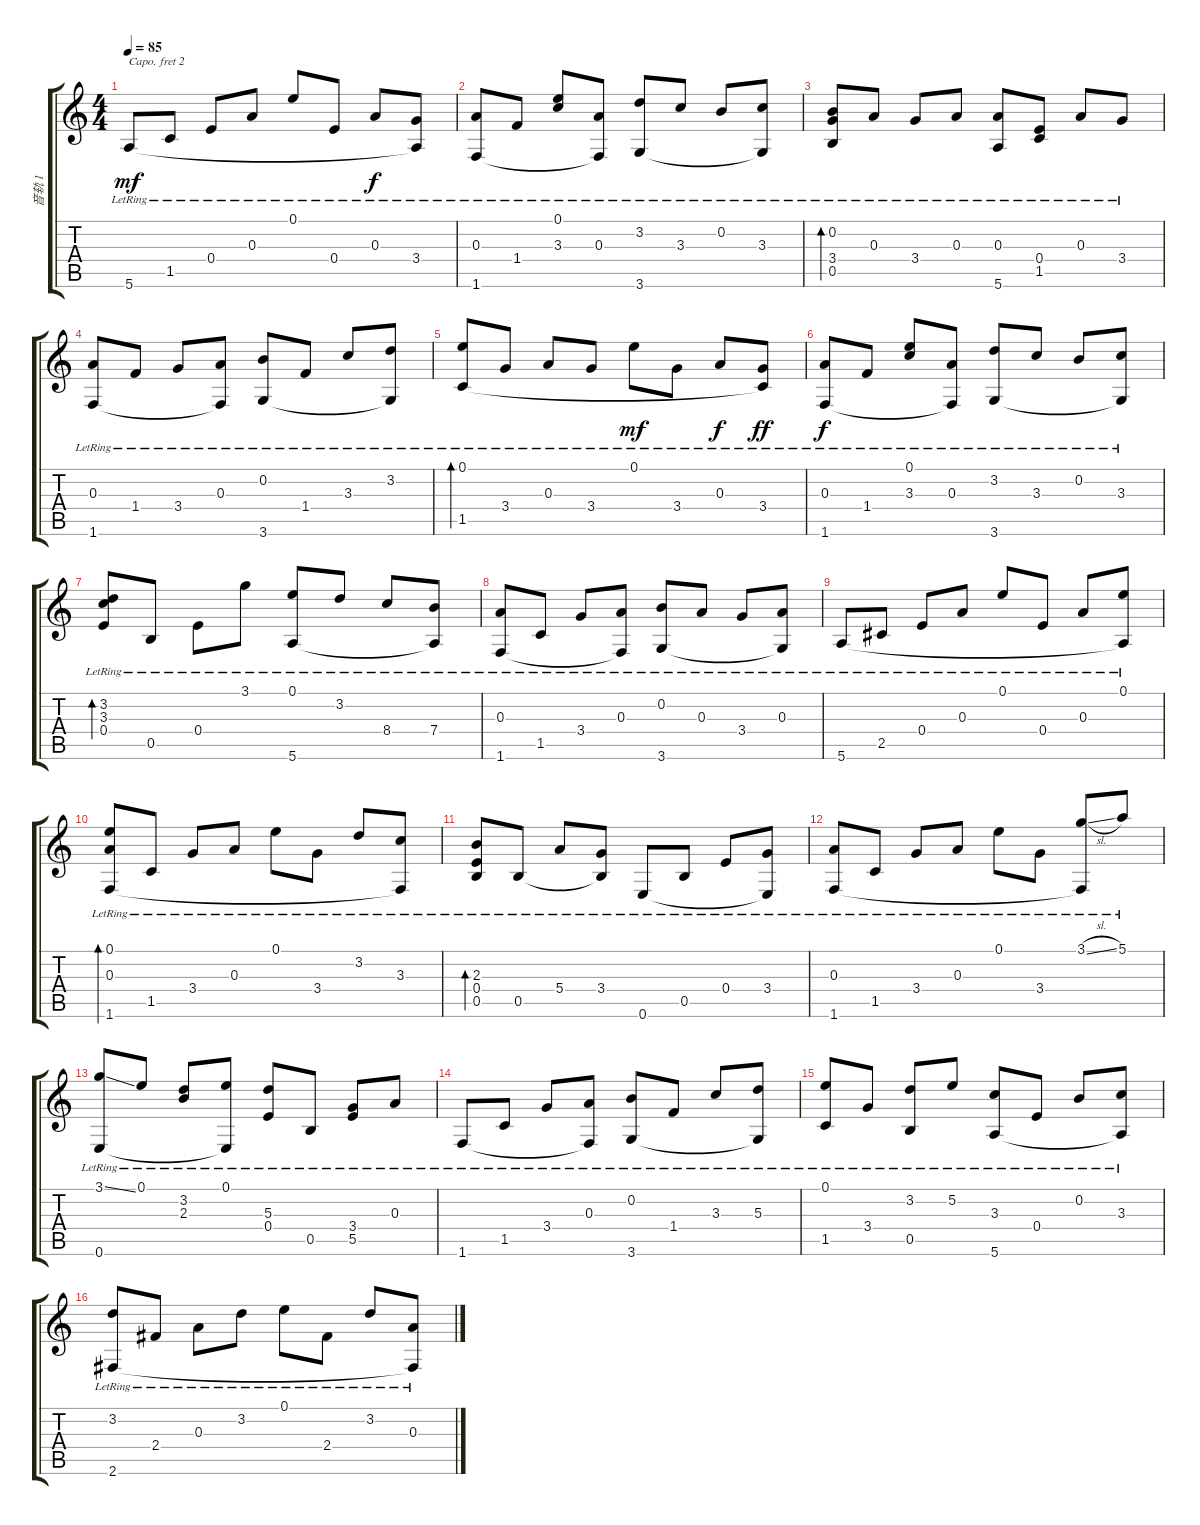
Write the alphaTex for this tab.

\track ("音轨 1" "音轨 1") {instrument acousticguitarsteel}
\staff {score tabs}
\capo 2
\tuning (D4 A3 G3 D3 A2 D2) {hide}
\ts (4 4)
\tempo 85
\clef g2
\ks c
5.6{lr}.8{dy mf} 1.5{lr}.8 0.4{lr}.8 0.3{lr}.8 0.1{lr}.8 0.4{lr}.8 0.3{lr}.8{dy f} (3.4{lr} 5.6{t}).8 |
(0.3{lr} 1.6{lr}).8 1.4{lr}.8 (0.1{lr} 3.3{lr}).8 (0.3{lr} 1.6{t}).8 (3.2{lr} 3.6{lr}).8 3.3{lr}.8 0.2{lr}.8 (3.3{lr} 3.6{t}).8 |
(0.2{lr} 3.4{lr} 0.5{lr}).8{bd 240} 0.3{lr}.8 3.4{lr}.8 0.3{lr}.8 (0.3{lr} 5.6{lr}).8 (0.4{lr} 1.5{lr}).8 0.3{lr}.8 3.4{lr}.8 |
(0.3{lr} 1.6{lr}).8 1.4{lr}.8 3.4{lr}.8 (0.3{lr} 1.6{t}).8 (0.2{lr} 3.6{lr}).8 1.4{lr}.8 3.3{lr}.8 (3.2{lr} 3.6{t}).8 |
(0.1{lr} 1.5{lr}).8{bd 240} 3.4{lr}.8 0.3{lr}.8 3.4{lr}.8 0.1{lr}.8{dy mf} 3.4{lr}.8 0.3{lr}.8{dy f} (3.4{lr} 1.5{t}).8{dy ff} |
(0.3{lr} 1.6{lr}).8{dy f} 1.4{lr}.8 (0.1{lr} 3.3{lr}).8 (0.3{lr} 1.6{t}).8 (3.2{lr} 3.6{lr}).8 3.3{lr}.8 0.2{lr}.8 (3.3{lr} 3.6{t}).8 |
(3.2{lr} 3.3{lr} 0.4{lr}).8{bd 240} 0.5{lr}.8 0.4{lr}.8 3.1{lr}.8 (0.1{lr} 5.6{lr}).8 3.2{lr}.8 8.4{lr}.8 (7.4{lr} 5.6{t}).8 |
(0.3{lr} 1.6{lr}).8 1.5{lr}.8 3.4{lr}.8 (0.3{lr} 1.6{t}).8 (0.2{lr} 3.6{lr}).8 0.3{lr}.8 3.4{lr}.8 (0.3{lr} 3.6{t}).8 |
5.6{lr}.8 2.5{lr}.8 0.4{lr}.8 0.3{lr}.8 0.1{lr}.8 0.4{lr}.8 0.3{lr}.8 (0.1{lr} 5.6{t}).8 |
(0.1{lr} 0.3{lr} 1.6{lr}).8{bd 240} 1.5{lr}.8 3.4{lr}.8 0.3{lr}.8 0.1{lr}.8 3.4{lr}.8 3.2{lr}.8 (3.3{lr} 1.6{t}).8 |
(2.3{lr} 0.4{lr} 0.5{lr}).8{bd 240} 0.5{lr}.8 5.4{lr}.8 (3.4{lr} 0.5{t}).8 0.6{lr}.8 0.5{lr}.8 0.4{lr}.8 (3.4{lr} 0.6{t}).8 |
(0.3{lr} 1.6{lr}).8 1.5{lr}.8 3.4{lr}.8 0.3{lr}.8 0.1{lr}.8 3.4{lr}.8 (3.1{sl lr} 1.6{t}).8 5.1{lr}.8 |
(3.1{ss lr} 0.6{lr}).8 0.1{lr}.8 (3.2{lr} 2.3{lr}).8 (0.1{lr} 0.6{t}).8 (5.3{lr} 0.4{lr}).8 0.5{lr}.8 (3.4{lr} 5.5{lr}).8 0.3{lr}.8 |
1.6{lr}.8 1.5{lr}.8 3.4{lr}.8 (0.3{lr} 1.6{t}).8 (0.2{lr} 3.6{lr}).8 1.4{lr}.8 3.3{lr}.8 (5.3{lr} 3.6{t}).8 |
(0.1{lr} 1.5{lr}).8 3.4{lr}.8 (3.2{lr} 0.5{lr}).8 5.2{lr}.8 (3.3{lr} 5.6{lr}).8 0.4{lr}.8 0.2{lr}.8 (3.3{lr} 5.6{t}).8 |
(3.2{lr} 2.6{lr}).8 2.4{lr}.8 0.3{lr}.8 3.2{lr}.8 0.1{lr}.8 2.4{lr}.8 3.2{lr}.8 (0.3{lr} 2.6{t}).8
